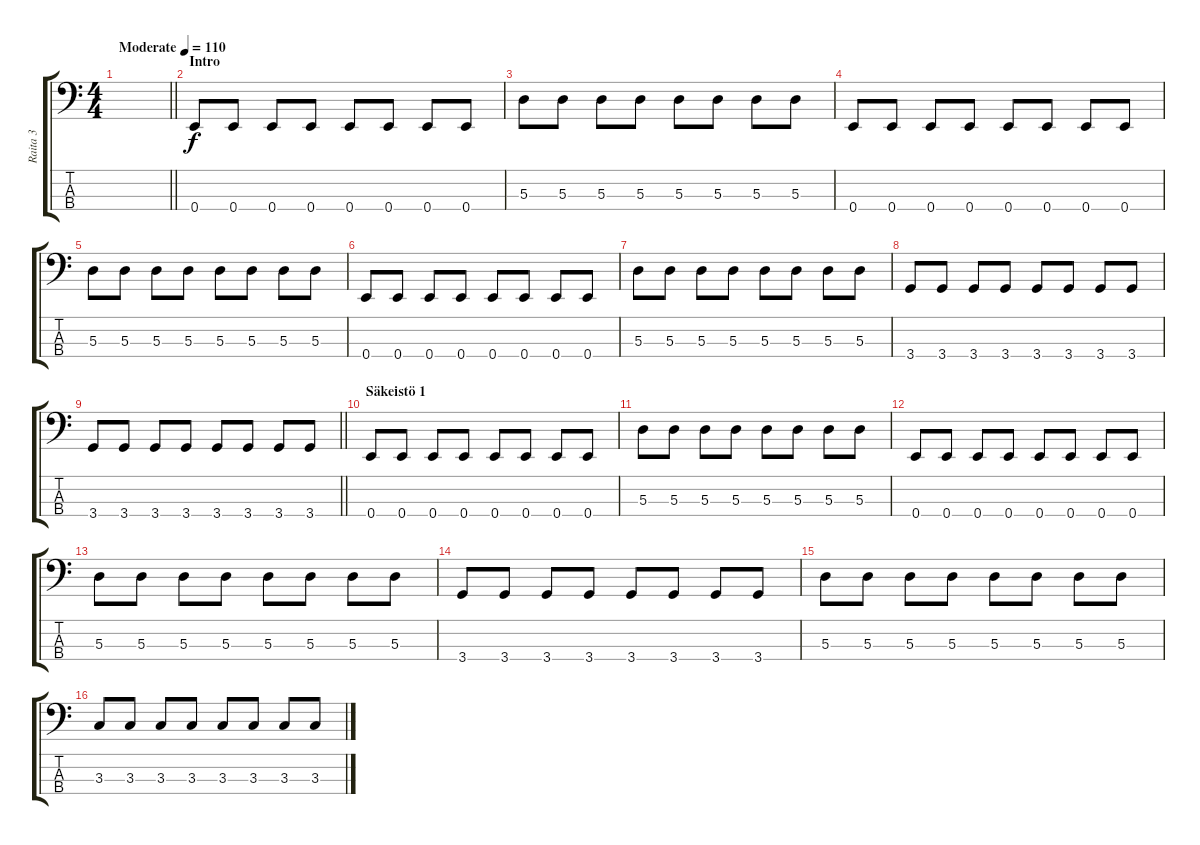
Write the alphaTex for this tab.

\track ("Raita 3" "Raita 3") {instrument electricbassfinger}
\staff {score tabs}
\tuning (G2 D2 A1 E1) {hide}
\ts (4 4)
\tempo (110 "Moderate")
\clef f4
\barLineRight lightlight
\ks c
|
\section ("" "Intro")
0.4.8 0.4.8 0.4.8 0.4.8 0.4.8 0.4.8 0.4.8 0.4.8 |
5.3.8 5.3.8 5.3.8 5.3.8 5.3.8 5.3.8 5.3.8 5.3.8 |
0.4.8 0.4.8 0.4.8 0.4.8 0.4.8 0.4.8 0.4.8 0.4.8 |
5.3.8 5.3.8 5.3.8 5.3.8 5.3.8 5.3.8 5.3.8 5.3.8 |
0.4.8 0.4.8 0.4.8 0.4.8 0.4.8 0.4.8 0.4.8 0.4.8 |
5.3.8 5.3.8 5.3.8 5.3.8 5.3.8 5.3.8 5.3.8 5.3.8 |
3.4.8 3.4.8 3.4.8 3.4.8 3.4.8 3.4.8 3.4.8 3.4.8 |
\barLineRight lightlight
3.4.8 3.4.8 3.4.8 3.4.8 3.4.8 3.4.8 3.4.8 3.4.8 |
\section ("" "Säkeistö 1")
0.4.8 0.4.8 0.4.8 0.4.8 0.4.8 0.4.8 0.4.8 0.4.8 |
5.3.8 5.3.8 5.3.8 5.3.8 5.3.8 5.3.8 5.3.8 5.3.8 |
0.4.8 0.4.8 0.4.8 0.4.8 0.4.8 0.4.8 0.4.8 0.4.8 |
5.3.8 5.3.8 5.3.8 5.3.8 5.3.8 5.3.8 5.3.8 5.3.8 |
3.4.8 3.4.8 3.4.8 3.4.8 3.4.8 3.4.8 3.4.8 3.4.8 |
5.3.8 5.3.8 5.3.8 5.3.8 5.3.8 5.3.8 5.3.8 5.3.8 |
3.3.8 3.3.8 3.3.8 3.3.8 3.3.8 3.3.8 3.3.8 3.3.8
